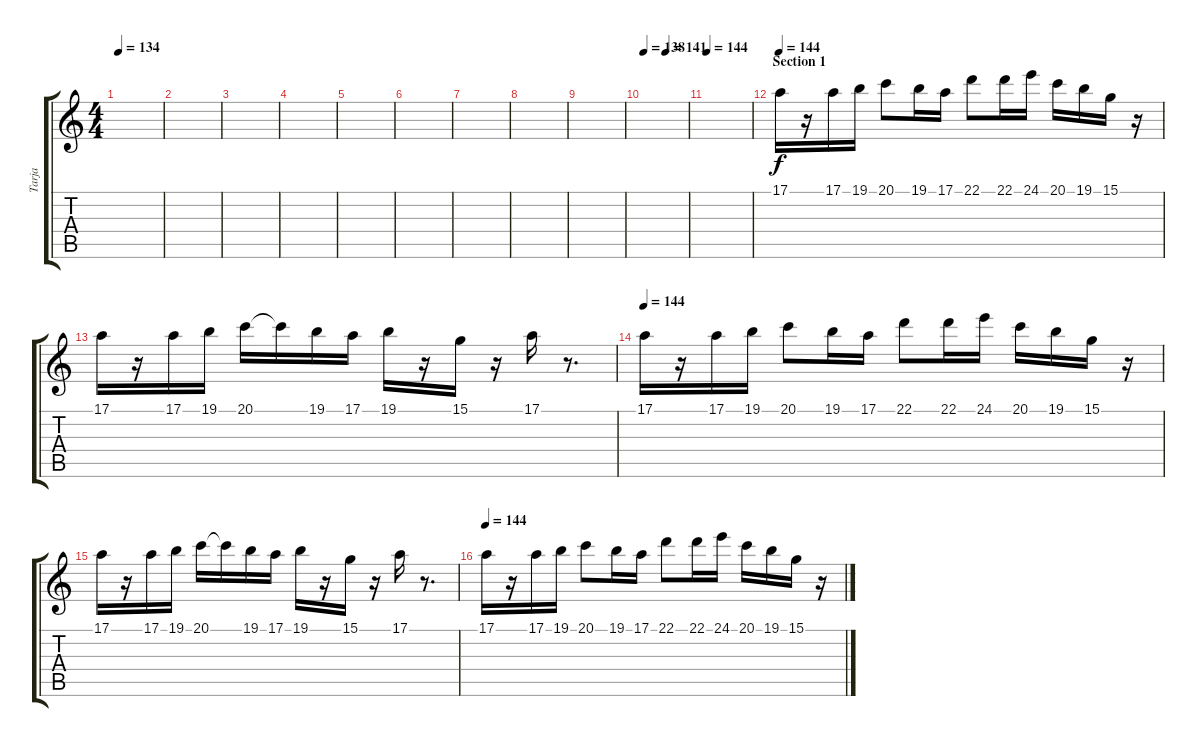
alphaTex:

\track ("Tarja" "Tarja") {instrument harpsichord}
\staff {score tabs}
\tuning (E4 B3 G3 D3 A2 E2) {hide}
\ts (4 4)
\tempo 134
\clef g2
\ks c
|
|
|
|
|
|
|
|
|
\tempo 138
\tempo (141 0.5)
|
\tempo 144
|
\section ("" "Section 1")
\tempo 144
17.1.16{instrument flute} r.16 17.1.16 19.1.16 20.1.8 19.1.16 17.1.16 22.1.8 22.1.16 24.1.16 20.1.16 19.1.16 15.1.16 r.16 |
17.1.16 r.16 17.1.16 19.1.16 20.1.16 20.1{t}.16 19.1.16 17.1.16 19.1.16 r.16 15.1.16 r.16 17.1.16 r.8{d} |
\tempo 144
17.1.16{instrument flute} r.16 17.1.16 19.1.16 20.1.8 19.1.16 17.1.16 22.1.8 22.1.16 24.1.16 20.1.16 19.1.16 15.1.16 r.16 |
17.1.16 r.16 17.1.16 19.1.16 20.1.16 20.1{t}.16 19.1.16 17.1.16 19.1.16 r.16 15.1.16 r.16 17.1.16 r.8{d} |
\tempo 144
17.1.16{instrument flute} r.16 17.1.16 19.1.16 20.1.8 19.1.16 17.1.16 22.1.8 22.1.16 24.1.16 20.1.16 19.1.16 15.1.16 r.16
